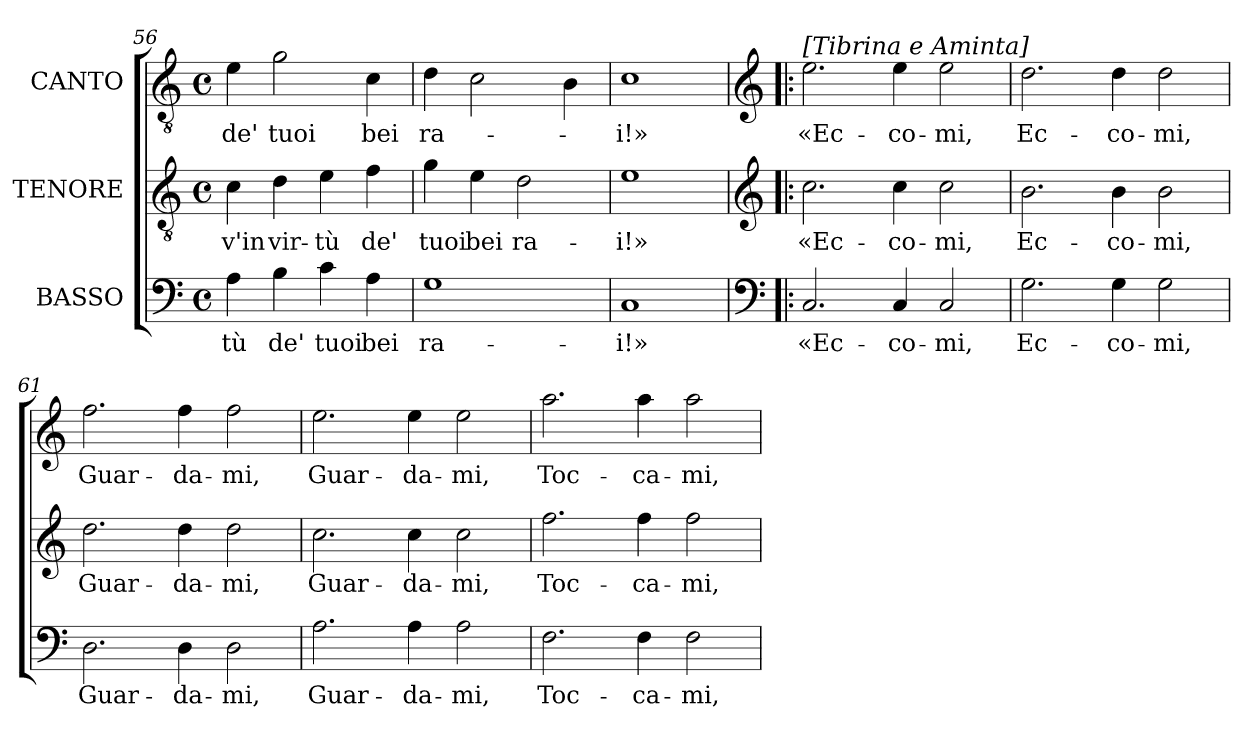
**kern	**text	**kern	**text	**kern	**text
*part3	*part3	*part2	*part2	*part1	*part1
*staff3	*staff3	*staff2	*staff2	*staff1	*staff1
*I"BASSO	*	*I"TENORE	*	*I"CANTO	*
*clefF4	*	*clefGv2	*	*clefGv2	*
*k[]	*	*k[]	*	*k[]	*
*C:	*	*C:	*	*C:	*
*M4/4	*	*M4/4	*	*M4/4	*
*met(c)	*	*met(c)	*	*met(c)	*
=56	=56	=56	=56	=56	=56
!	!LO:LY:b:color=#000000	!	!	!	!
!	!	!	!LO:LY:b:color=#000000	!	!
!	!	!	!	!	!LO:LY:b:color=#000000
4Ai\	-tù	4ci\	-v'in	4ei\	de'
!	!LO:LY:b:color=#000000	!	!	!	!
!	!	!	!LO:LY:b:color=#000000	!	!
!	!	!	!	!	!LO:LY:b:color=#000000
4Bi\	de'	4di\	vir-	2gi\	tuoi
!	!LO:LY:b:color=#000000	!	!	!	!
!	!	!	!LO:LY:b:color=#000000	!	!
4ci\	tuoi	4ei\	-tù	.	.
!	!LO:LY:b:color=#000000	!	!	!	!
!	!	!	!LO:LY:b:color=#000000	!	!
!	!	!	!	!	!LO:LY:b:color=#000000
4Ai\	bei	4fi\	de'	4ci\	bei
=57	=57	=57	=57	=57	=57
!	!LO:LY:b:color=#000000	!	!	!	!
!	!	!	!LO:LY:b:color=#000000	!	!
!	!	!	!	!	!LO:LY:b:color=#000000
1Gi	ra-	4gi\	tuoi	4di\	ra-
!	!	!	!LO:LY:b:color=#000000	!	!
.	.	4ei\	bei	2ci\	.
!	!	!	!LO:LY:b:color=#000000	!	!
.	.	2di\	ra-	.	.
.	.	.	.	4Bi\	.
=58	=58	=58	=58	=58	=58
!	!LO:LY:b:color=#000000	!	!	!	!
!	!	!	!LO:LY:b:color=#000000	!	!
!	!	!	!	!	!LO:LY:b:color=#000000
1Ci	-i!»	1ei	-i!»	1ci	-i!»
=59!|:	=59!|:	=59!|:	=59!|:	=59!|:	=59!|:
*clefF4	*	*clefG2	*	*clefG2	*
!	!LO:LY:b:color=#000000	!	!	!	!
!	!	!	!LO:LY:b:color=#000000	!	!
!	!	!	!	!LO:TX:a:t=[Tibrina e Aminta]	!
!	!	!	!	!	!LO:LY:b:color=#000000
2.Ci/	«Ec-	2.cci\	«Ec-	2.eei\	«Ec-
!	!LO:LY:b:color=#000000	!	!	!	!
!	!	!	!LO:LY:b:color=#000000	!	!
!	!	!	!	!	!LO:LY:b:color=#000000
4Ci/	-co-	4cci\	-co-	4eei\	-co-
!	!LO:LY:b:color=#000000	!	!	!	!
!	!	!	!LO:LY:b:color=#000000	!	!
!	!	!	!	!	!LO:LY:b:color=#000000
2Ci/	-mi,	2cci\	-mi,	2eei\	-mi,
=60	=60	=60	=60	=60	=60
!	!LO:LY:b:color=#000000	!	!	!	!
!	!	!	!LO:LY:b:color=#000000	!	!
!	!	!	!	!	!LO:LY:b:color=#000000
2.Gi\	Ec-	2.bi\	Ec-	2.ddi\	Ec-
!	!LO:LY:b:color=#000000	!	!	!	!
!	!	!	!LO:LY:b:color=#000000	!	!
!	!	!	!	!	!LO:LY:b:color=#000000
4Gi\	-co-	4bi\	-co-	4ddi\	-co-
!	!LO:LY:b:color=#000000	!	!	!	!
!	!	!	!LO:LY:b:color=#000000	!	!
!	!	!	!	!	!LO:LY:b:color=#000000
2Gi\	-mi,	2bi\	-mi,	2ddi\	-mi,
=61	=61	=61	=61	=61	=61
!	!LO:LY:b:color=#000000	!	!	!	!
!	!	!	!LO:LY:b:color=#000000	!	!
!	!	!	!	!	!LO:LY:b:color=#000000
2.Di\	Guar-	2.ddi\	Guar-	2.ffi\	Guar-
!	!LO:LY:b:color=#000000	!	!	!	!
!	!	!	!LO:LY:b:color=#000000	!	!
!	!	!	!	!	!LO:LY:b:color=#000000
4Di\	-da-	4ddi\	-da-	4ffi\	-da-
!	!LO:LY:b:color=#000000	!	!	!	!
!	!	!	!LO:LY:b:color=#000000	!	!
!	!	!	!	!	!LO:LY:b:color=#000000
2Di\	-mi,	2ddi\	-mi,	2ffi\	-mi,
=62	=62	=62	=62	=62	=62
!	!LO:LY:b:color=#000000	!	!	!	!
!	!	!	!LO:LY:b:color=#000000	!	!
!	!	!	!	!	!LO:LY:b:color=#000000
2.Ai\	Guar-	2.cci\	Guar-	2.eei\	Guar-
!	!LO:LY:b:color=#000000	!	!	!	!
!	!	!	!LO:LY:b:color=#000000	!	!
!	!	!	!	!	!LO:LY:b:color=#000000
4Ai\	-da-	4cci\	-da-	4eei\	-da-
!	!LO:LY:b:color=#000000	!	!	!	!
!	!	!	!LO:LY:b:color=#000000	!	!
!	!	!	!	!	!LO:LY:b:color=#000000
2Ai\	-mi,	2cci\	-mi,	2eei\	-mi,
!!LO:LB:g=z
=63	=63	=63	=63	=63	=63
!	!LO:LY:b:color=#000000	!	!	!	!
!	!	!	!LO:LY:b:color=#000000	!	!
!	!	!	!	!	!LO:LY:b:color=#000000
2.Fi\	Toc-	2.ffi\	Toc-	2.aai\	Toc-
!	!LO:LY:b:color=#000000	!	!	!	!
!	!	!	!LO:LY:b:color=#000000	!	!
!	!	!	!	!	!LO:LY:b:color=#000000
4Fi\	-ca-	4ffi\	-ca-	4aai\	-ca-
!	!LO:LY:b:color=#000000	!	!	!	!
!	!	!	!LO:LY:b:color=#000000	!	!
!	!	!	!	!	!LO:LY:b:color=#000000
2Fi\	-mi,	2ffi\	-mi,	2aai\	-mi,
=	=	=	=	=	=
*-	*-	*-	*-	*-	*-
